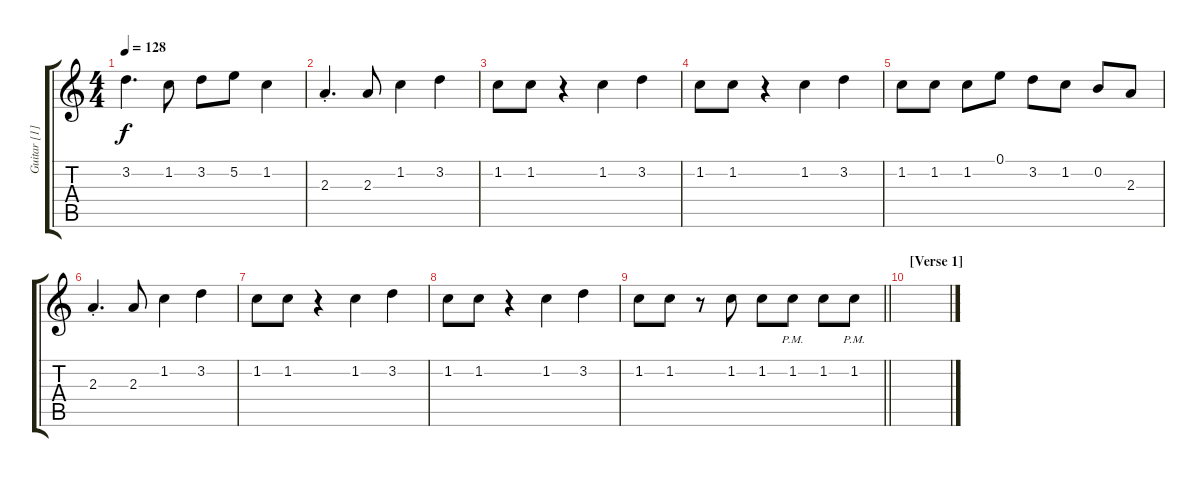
\track ("Guitar [1]" "Guitar [1]") {instrument distortionguitar}
\staff {score tabs}
\tuning (E4 B3 G3 D3 A2 E2) {hide}
\ts (4 4)
\tempo 128
\clef g2
\ks c
3.2{t}.4{d dy f} 1.2.8 3.2.8 5.2.8 1.2.4 |
2.3{st}.4{d} 2.3.8 1.2.4 3.2.4 |
1.2.8 1.2.8 r.4 1.2.4 3.2.4 |
1.2.8 1.2.8 r.4 1.2.4 3.2.4 |
1.2.8 1.2.8 1.2.8 0.1.8 3.2.8 1.2.8 0.2.8 2.3.8 |
2.3{st}.4{d} 2.3.8 1.2.4 3.2.4 |
1.2.8 1.2.8 r.4 1.2.4 3.2.4 |
1.2.8 1.2.8 r.4 1.2.4 3.2.4 |
\barLineRight lightlight
1.2.8 1.2.8 r.8 1.2.8 1.2.8 1.2{pm}.8 1.2.8 1.2{pm}.8 |
\section ("" "[Verse 1]")
